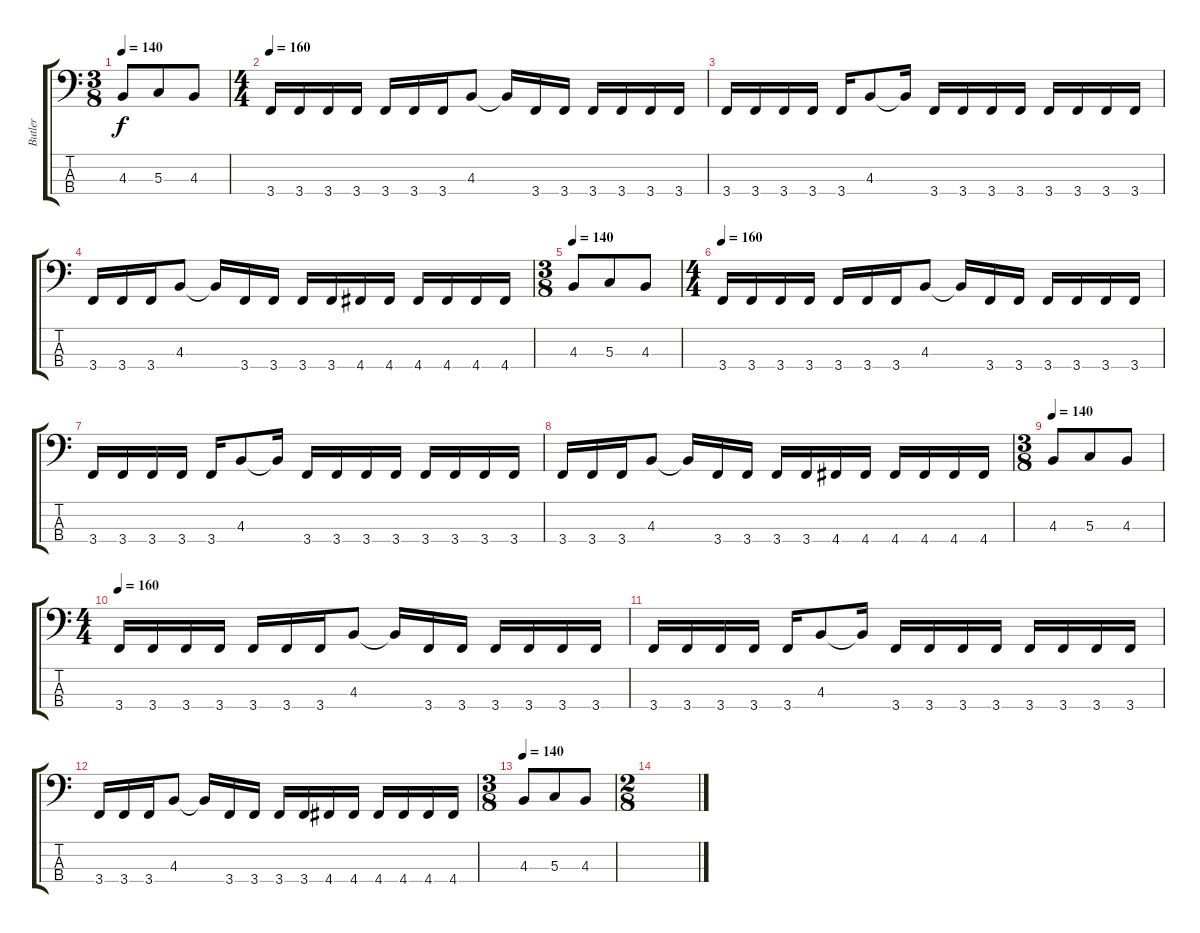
\track ("Butler" "Butler") {instrument electricbasspick}
\staff {score tabs}
\tuning (F2 C2 G1 D1) {hide}
\ts (3 8)
\tempo 140
\clef f4
\ks c
4.3.8{dy f} 5.3.8 4.3.8 |
\ts (4 4)
\tempo 160
3.4.16 3.4.16 3.4.16 3.4.16 3.4.16 3.4.16 3.4.16 4.3.8 4.3{t}.16 3.4.16 3.4.16 3.4.16 3.4.16 3.4.16 3.4.16 |
3.4.16 3.4.16 3.4.16 3.4.16 3.4.16 4.3.8 4.3{t}.16 3.4.16 3.4.16 3.4.16 3.4.16 3.4.16 3.4.16 3.4.16 3.4.16 |
3.4.16 3.4.16 3.4.16 4.3.8 4.3{t}.16 3.4.16 3.4.16 3.4.16 3.4.16 4.4.16 4.4.16 4.4.16 4.4.16 4.4.16 4.4.16 |
\ts (3 8)
\tempo 140
4.3.8 5.3.8 4.3.8 |
\ts (4 4)
\tempo 160
3.4.16 3.4.16 3.4.16 3.4.16 3.4.16 3.4.16 3.4.16 4.3.8 4.3{t}.16 3.4.16 3.4.16 3.4.16 3.4.16 3.4.16 3.4.16 |
3.4.16 3.4.16 3.4.16 3.4.16 3.4.16 4.3.8 4.3{t}.16 3.4.16 3.4.16 3.4.16 3.4.16 3.4.16 3.4.16 3.4.16 3.4.16 |
3.4.16 3.4.16 3.4.16 4.3.8 4.3{t}.16 3.4.16 3.4.16 3.4.16 3.4.16 4.4.16 4.4.16 4.4.16 4.4.16 4.4.16 4.4.16 |
\ts (3 8)
\tempo 140
4.3.8 5.3.8 4.3.8 |
\ts (4 4)
\tempo 160
3.4.16 3.4.16 3.4.16 3.4.16 3.4.16 3.4.16 3.4.16 4.3.8 4.3{t}.16 3.4.16 3.4.16 3.4.16 3.4.16 3.4.16 3.4.16 |
3.4.16 3.4.16 3.4.16 3.4.16 3.4.16 4.3.8 4.3{t}.16 3.4.16 3.4.16 3.4.16 3.4.16 3.4.16 3.4.16 3.4.16 3.4.16 |
3.4.16 3.4.16 3.4.16 4.3.8 4.3{t}.16 3.4.16 3.4.16 3.4.16 3.4.16 4.4.16 4.4.16 4.4.16 4.4.16 4.4.16 4.4.16 |
\ts (3 8)
\tempo 140
4.3.8 5.3.8 4.3.8 |
\ts (2 8)
